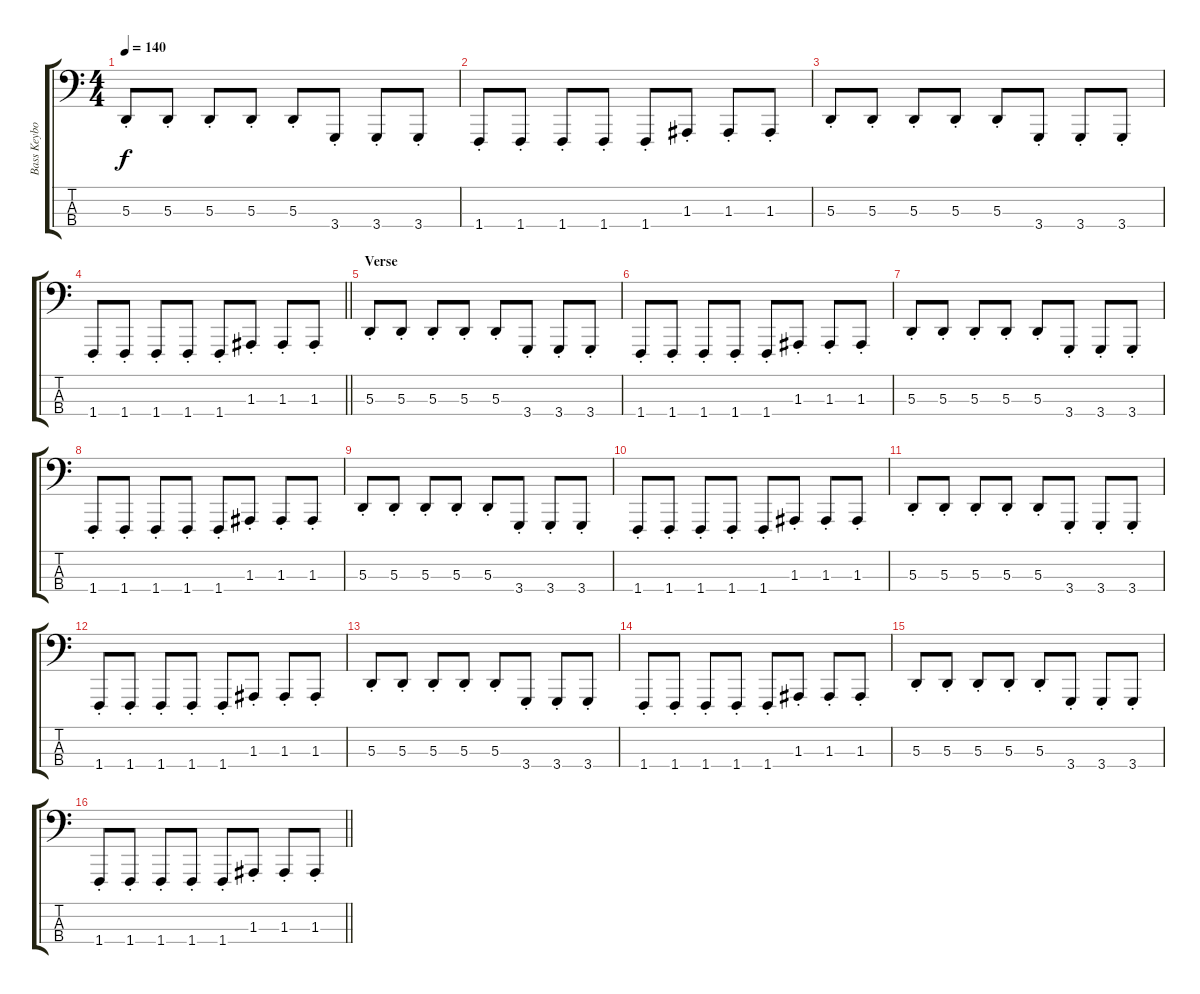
\track ("Bass Keyboard" "Bass Keybo") {instrument lead1square}
\staff {score tabs}
\tuning (G2 D2 A1 E1) {hide}
\ts (4 4)
\tempo 140
\clef f4
\ks c
5.3{st}.8{dy f} 5.3{st}.8 5.3{st}.8 5.3{st}.8 5.3{st}.8 3.4{st}.8 3.4{st}.8 3.4{st}.8 |
1.4{st}.8 1.4{st}.8 1.4{st}.8 1.4{st}.8 1.4{st}.8 1.3{st}.8 1.3{st}.8 1.3{st}.8 |
5.3{st}.8 5.3{st}.8 5.3{st}.8 5.3{st}.8 5.3{st}.8 3.4{st}.8 3.4{st}.8 3.4{st}.8 |
\barLineRight lightlight
1.4{st}.8 1.4{st}.8 1.4{st}.8 1.4{st}.8 1.4{st}.8 1.3{st}.8 1.3{st}.8 1.3{st}.8 |
\section ("" "Verse")
5.3{st}.8 5.3{st}.8 5.3{st}.8 5.3{st}.8 5.3{st}.8 3.4{st}.8 3.4{st}.8 3.4{st}.8 |
1.4{st}.8 1.4{st}.8 1.4{st}.8 1.4{st}.8 1.4{st}.8 1.3{st}.8 1.3{st}.8 1.3{st}.8 |
5.3{st}.8 5.3{st}.8 5.3{st}.8 5.3{st}.8 5.3{st}.8 3.4{st}.8 3.4{st}.8 3.4{st}.8 |
1.4{st}.8 1.4{st}.8 1.4{st}.8 1.4{st}.8 1.4{st}.8 1.3{st}.8 1.3{st}.8 1.3{st}.8 |
5.3{st}.8 5.3{st}.8 5.3{st}.8 5.3{st}.8 5.3{st}.8 3.4{st}.8 3.4{st}.8 3.4{st}.8 |
1.4{st}.8 1.4{st}.8 1.4{st}.8 1.4{st}.8 1.4{st}.8 1.3{st}.8 1.3{st}.8 1.3{st}.8 |
5.3{st}.8 5.3{st}.8 5.3{st}.8 5.3{st}.8 5.3{st}.8 3.4{st}.8 3.4{st}.8 3.4{st}.8 |
1.4{st}.8 1.4{st}.8 1.4{st}.8 1.4{st}.8 1.4{st}.8 1.3{st}.8 1.3{st}.8 1.3{st}.8 |
5.3{st}.8 5.3{st}.8 5.3{st}.8 5.3{st}.8 5.3{st}.8 3.4{st}.8 3.4{st}.8 3.4{st}.8 |
1.4{st}.8 1.4{st}.8 1.4{st}.8 1.4{st}.8 1.4{st}.8 1.3{st}.8 1.3{st}.8 1.3{st}.8 |
5.3{st}.8 5.3{st}.8 5.3{st}.8 5.3{st}.8 5.3{st}.8 3.4{st}.8 3.4{st}.8 3.4{st}.8 |
\barLineRight lightlight
1.4{st}.8 1.4{st}.8 1.4{st}.8 1.4{st}.8 1.4{st}.8 1.3{st}.8 1.3{st}.8 1.3{st}.8
